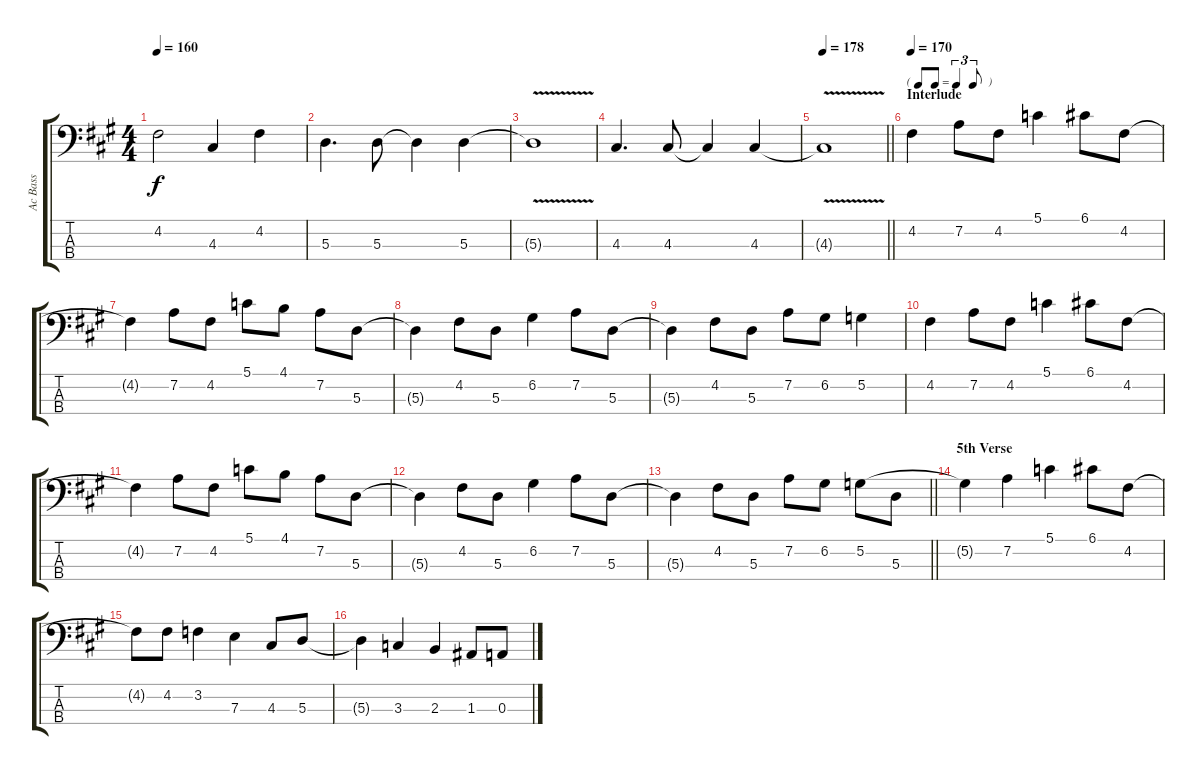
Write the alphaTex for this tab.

\track ("Ac Bass" "Ac Bass") {instrument acousticbass}
\staff {score tabs}
\tuning (G2 D2 A1 E1) {hide}
\ts (4 4)
\tempo 160
\clef f4
\ks a
4.2.2{dy f} 4.3.4 4.2.4 |
5.3.4{d} 5.3.8 5.3{t}.4 5.3.4 |
5.3{v t}.1 |
4.3.4{d} 4.3.8 4.3{t}.4 4.3.4 |
\tempo 178
\barLineRight lightlight
4.3{v t}.1 |
\tf triplet8th
\section ("" "Interlude")
\tempo 170
4.2.4 7.2.8 4.2.8 5.1.4 6.1.8 4.2.8 |
4.2{t}.4 7.2.8 4.2.8 5.1.8 4.1.8 7.2.8 5.3.8 |
5.3{t}.4 4.2.8 5.3.8 6.2.4 7.2.8 5.3.8 |
5.3{t}.4 4.2.8 5.3.8 7.2.8 6.2.8 5.2.4 |
4.2.4 7.2.8 4.2.8 5.1.4 6.1.8 4.2.8 |
4.2{t}.4 7.2.8 4.2.8 5.1.8 4.1.8 7.2.8 5.3.8 |
5.3{t}.4 4.2.8 5.3.8 6.2.4 7.2.8 5.3.8 |
\barLineRight lightlight
5.3{t}.4 4.2.8 5.3.8 7.2.8 6.2.8 5.2.8 5.3.8 |
\section ("" "5th Verse")
5.2{t}.4 7.2.4 5.1.4 6.1.8 4.2.8 |
4.2{t}.8 4.2.8 3.2.4 7.3.4 4.3.8 5.3.8 |
5.3{t}.4 3.3.4 2.3.4 1.3.8 0.3.8
